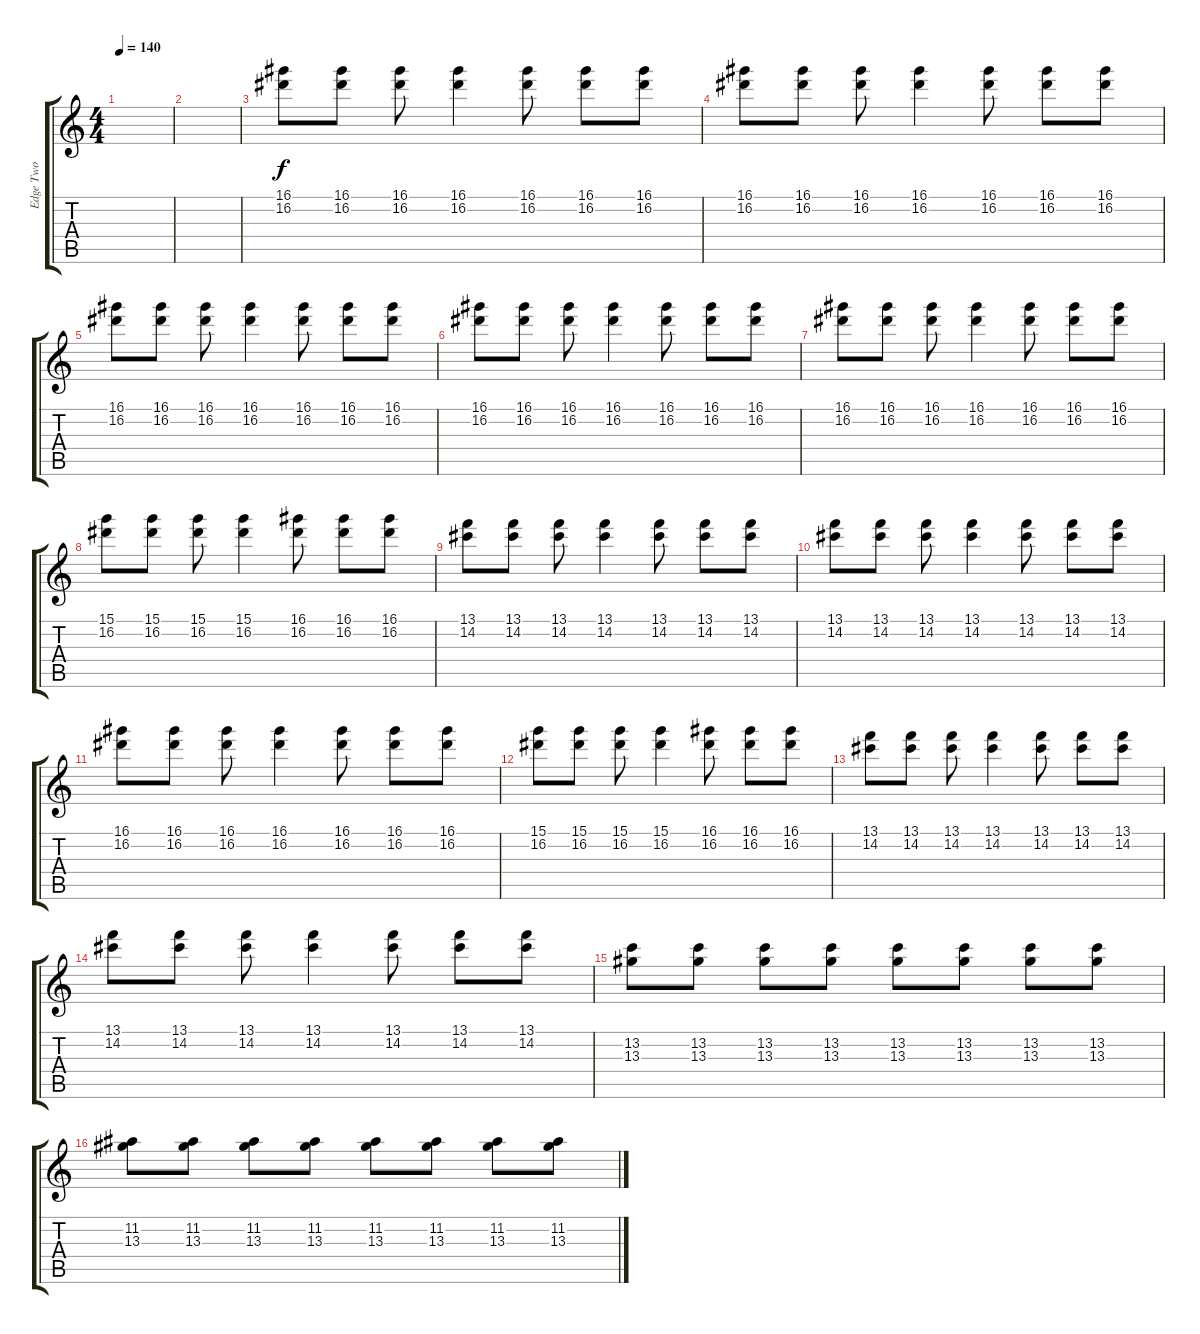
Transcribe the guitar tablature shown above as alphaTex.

\track ("Edge Two" "Edge Two") {instrument overdrivenguitar}
\staff {score tabs}
\tuning (E4 B3 G3 D3 A2 E2) {hide}
\ts (4 4)
\tempo 140
\clef g2
\ks c
|
|
(16.1 16.2).8 (16.1 16.2).8 (16.1 16.2).8 (16.1 16.2).4 (16.1 16.2).8 (16.1 16.2).8 (16.1 16.2).8 |
(16.1 16.2).8 (16.1 16.2).8 (16.1 16.2).8 (16.1 16.2).4 (16.1 16.2).8 (16.1 16.2).8 (16.1 16.2).8 |
(16.1 16.2).8 (16.1 16.2).8 (16.1 16.2).8 (16.1 16.2).4 (16.1 16.2).8 (16.1 16.2).8 (16.1 16.2).8 |
(16.1 16.2).8 (16.1 16.2).8 (16.1 16.2).8 (16.1 16.2).4 (16.1 16.2).8 (16.1 16.2).8 (16.1 16.2).8 |
(16.1 16.2).8 (16.1 16.2).8 (16.1 16.2).8 (16.1 16.2).4 (16.1 16.2).8 (16.1 16.2).8 (16.1 16.2).8 |
(15.1 16.2).8 (15.1 16.2).8 (15.1 16.2).8 (15.1 16.2).4 (16.1 16.2).8 (16.1 16.2).8 (16.1 16.2).8 |
(13.1 14.2).8 (13.1 14.2).8 (13.1 14.2).8 (13.1 14.2).4 (13.1 14.2).8 (13.1 14.2).8 (13.1 14.2).8 |
(13.1 14.2).8 (13.1 14.2).8 (13.1 14.2).8 (13.1 14.2).4 (13.1 14.2).8 (13.1 14.2).8 (13.1 14.2).8 |
(16.1 16.2).8 (16.1 16.2).8 (16.1 16.2).8 (16.1 16.2).4 (16.1 16.2).8 (16.1 16.2).8 (16.1 16.2).8 |
(15.1 16.2).8 (15.1 16.2).8 (15.1 16.2).8 (15.1 16.2).4 (16.1 16.2).8 (16.1 16.2).8 (16.1 16.2).8 |
(13.1 14.2).8 (13.1 14.2).8 (13.1 14.2).8 (13.1 14.2).4 (13.1 14.2).8 (13.1 14.2).8 (13.1 14.2).8 |
(13.1 14.2).8 (13.1 14.2).8 (13.1 14.2).8 (13.1 14.2).4 (13.1 14.2).8 (13.1 14.2).8 (13.1 14.2).8 |
(13.2 13.3).8 (13.2 13.3).8 (13.2 13.3).8 (13.2 13.3).8 (13.2 13.3).8 (13.2 13.3).8 (13.2 13.3).8 (13.2 13.3).8 |
(11.2 13.3).8 (11.2 13.3).8 (11.2 13.3).8 (11.2 13.3).8 (11.2 13.3).8 (11.2 13.3).8 (11.2 13.3).8 (11.2 13.3).8
